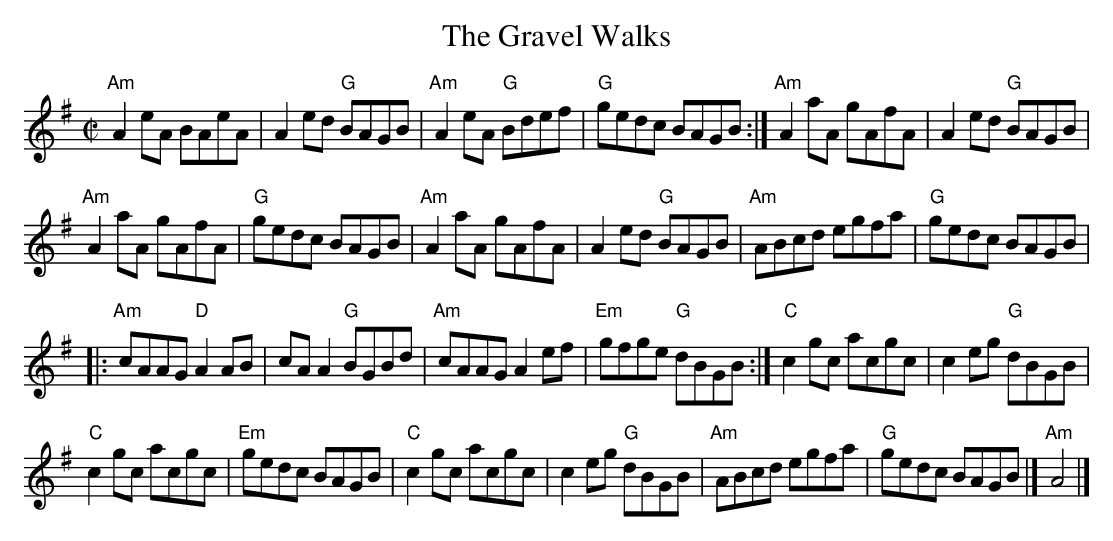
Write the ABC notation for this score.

X:1
T:The Gravel Walks
M:C|
L:1/8
K:G
"Am"A2 eA BAeA|A2 ed "G"BAGB|"Am"A2 eA "G"Bdef|\
"G"gedc BAGB:|"Am"A2 aA gAfA|A2 ed "G"BAGB|
"Am"A2 aA gAfA|"G"gedc BAGB|"Am"A2 aA gAfA|A2 ed "G"BAGB|\
"Am"ABcd egfa|"G"gedc BAGB|
|:"Am"cAAG "D"A2 AB|cA A2 "G"BGBd|"Am"cAAG A2 ef|\
"Em"gfge "G"dBGB:|"C"c2 gc acgc|c2 eg "G"dBGB|
"C"c2 gc acgc|"Em"gedc BAGB|"C"c2 gc acgc|c2 eg "G"dBGB|\
"Am"ABcd egfa|"G"gedc BAGB|]"Am"A4|]
